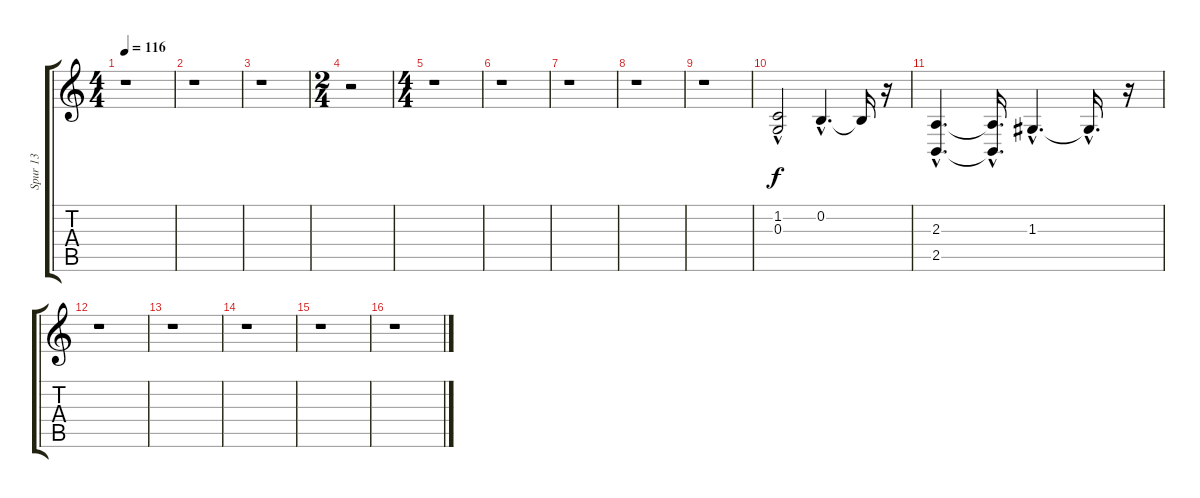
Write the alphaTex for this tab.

\track ("Spur 13" "Spur 13") {instrument choiraahs}
\staff {score tabs}
\tuning (E4 B3 G3 D3 A2 E2) {hide}
\ts (4 4)
\tempo 116
\clef g2
\ks c
r.1{dy f} |
r.1 |
r.1 |
\ts (2 4)
r.2 |
\ts (4 4)
r.1 |
r.1 |
r.1 |
r.1 |
r.1 |
(1.2{hac} 0.3{hac}).2 0.2{hac}.4{d} 0.2{t}.16 r.16 |
(2.3{hac} 2.5{hac}).4{d} (2.3{hac t} 2.5{t}).16{d} 1.3{hac}.4{d} 1.3{hac t}.16{d} r.16 |
r.1 |
r.1 |
r.1 |
r.1 |
r.1
